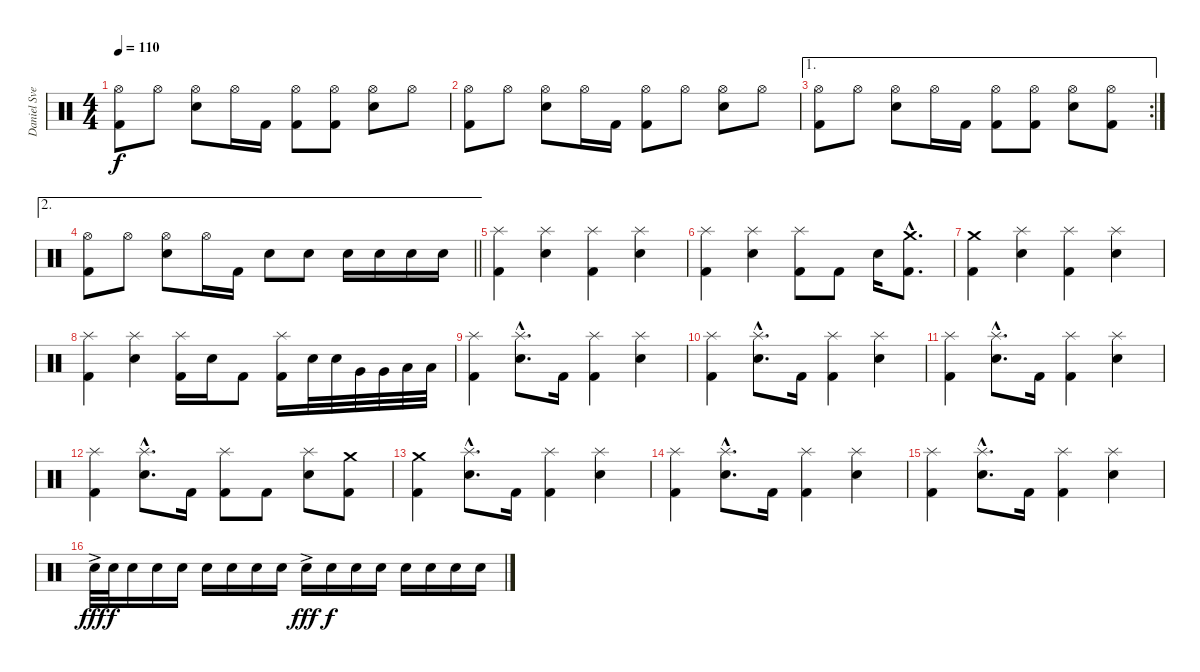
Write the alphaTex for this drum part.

\track ("Daniel Svensson" "Daniel Sve") {instrument percussion}
\staff {score}
\articulation defaults
\ts (4 4)
\tempo 110
\clef neutral
\ks c
("Hi-Hat (open)" "Kick (hit) 2").8{dy f} "Hi-Hat (open)".8 ("Hi-Hat (open)" "Electric Snare (hit)").8 "Hi-Hat (open)".16 "Kick (hit) 2".16 ("Hi-Hat (open)" "Kick (hit) 2").8 ("Hi-Hat (open)" "Kick (hit) 2").8 ("Hi-Hat (open)" "Electric Snare (hit)").8 "Hi-Hat (open)".8 |
("Hi-Hat (open)" "Kick (hit) 2").8 "Hi-Hat (open)".8 ("Hi-Hat (open)" "Electric Snare (hit)").8 "Hi-Hat (open)".16 "Kick (hit) 2".16 ("Hi-Hat (open)" "Kick (hit) 2").8 "Hi-Hat (open)".8 ("Hi-Hat (open)" "Electric Snare (hit)").8 "Hi-Hat (open)".8 |
\ae 1
\rc 2
("Hi-Hat (open)" "Kick (hit) 2").8 "Hi-Hat (open)".8 ("Hi-Hat (open)" "Electric Snare (hit)").8 "Hi-Hat (open)".16 "Kick (hit) 2".16 ("Hi-Hat (open)" "Kick (hit) 2").8 ("Hi-Hat (open)" "Kick (hit) 2").8 ("Hi-Hat (open)" "Electric Snare (hit)").8 ("Hi-Hat (open)" "Kick (hit) 2").8 |
\ae 2
\barLineRight lightlight
("Hi-Hat (open)" "Kick (hit) 2").8 "Hi-Hat (open)".8 ("Hi-Hat (open)" "Electric Snare (hit)").8 "Hi-Hat (open)".16 "Kick (hit) 2".16 "Electric Snare (hit)".8 "Electric Snare (hit)".8 "Electric Snare (hit)".16 "Electric Snare (hit)".16 "Electric Snare (hit)".16 "Electric Snare (hit)".16 |
("Splash (hit)" "Kick (hit) 2").4 ("Splash (hit)" "Snare (hit) 2").4 ("Splash (hit)" "Kick (hit) 2").4 ("Splash (hit)" "Snare (hit) 2").4 |
("Splash (hit)" "Kick (hit) 2").4 ("Splash (hit)" "Snare (hit) 2").4 ("Splash (hit)" "Kick (hit) 2").8 "Kick (hit) 2".8 "Snare (hit) 2".16 ("Crash medium (hit)"{hac} "Kick (hit) 2"{hac}).8{d} |
("Crash medium (hit)" "Kick (hit) 2").4 ("Splash (hit)" "Snare (hit) 2").4 ("Splash (hit)" "Kick (hit) 2").4 ("Splash (hit)" "Snare (hit) 2").4 |
("Splash (hit)" "Kick (hit) 2").4 ("Splash (hit)" "Snare (hit) 2").4 ("Splash (hit)" "Kick (hit) 2").16 "Snare (hit) 2".16 "Kick (hit) 2".8 ("Splash (hit)" "Kick (hit) 2").16 "Electric Snare (hit)".32 "Electric Snare (hit)".32 "Very Low Tom (hit)".32 "Very Low Tom (hit)".32 "Low Floor Tom (hit)".32 "Low Floor Tom (hit)".32 |
("Splash (hit)" "Kick (hit) 2").4 ("Splash (hit)"{hac} "Snare (hit) 2"{hac}).8{d} "Kick (hit) 2".16 ("Splash (hit)" "Kick (hit) 2").4 ("Splash (hit)" "Snare (hit) 2").4 |
("Splash (hit)" "Kick (hit) 2").4 ("Splash (hit)"{hac} "Snare (hit) 2"{hac}).8{d} "Kick (hit) 2".16 ("Splash (hit)" "Kick (hit) 2").4 ("Splash (hit)" "Snare (hit) 2").4 |
("Splash (hit)" "Kick (hit) 2").4 ("Splash (hit)"{hac} "Snare (hit) 2"{hac}).8{d} "Kick (hit) 2".16 ("Splash (hit)" "Kick (hit) 2").4 ("Splash (hit)" "Snare (hit) 2").4 |
("Splash (hit)" "Kick (hit) 2").4 ("Splash (hit)"{hac} "Snare (hit) 2"{hac}).8{d} "Kick (hit) 2".16 ("Splash (hit)" "Kick (hit) 2").8 "Kick (hit) 2".8 ("Splash (hit)" "Snare (hit) 2").8 ("Crash medium (hit)" "Kick (hit) 2").8 |
("Crash medium (hit)" "Kick (hit) 2").4 ("Splash (hit)"{hac} "Snare (hit) 2"{hac}).8{d} "Kick (hit) 2".16 ("Splash (hit)" "Kick (hit) 2").4 ("Splash (hit)" "Snare (hit) 2").4 |
("Splash (hit)" "Kick (hit) 2").4 ("Splash (hit)"{hac} "Snare (hit) 2"{hac}).8{d} "Kick (hit) 2".16 ("Splash (hit)" "Kick (hit) 2").4 ("Splash (hit)" "Snare (hit) 2").4 |
("Splash (hit)" "Kick (hit) 2").4 ("Splash (hit)"{hac} "Snare (hit) 2"{hac}).8{d} "Kick (hit) 2".16 ("Splash (hit)" "Kick (hit) 2").4 ("Splash (hit)" "Snare (hit) 2").4 |
"Snare (hit) 2"{ac}.32{dy fff} "Snare (hit) 2".32{dy f} "Snare (hit) 2".16 "Snare (hit) 2".16 "Snare (hit) 2".16 "Snare (hit) 2".16 "Snare (hit) 2".16 "Snare (hit) 2".16 "Snare (hit) 2".16 "Snare (hit) 2"{ac}.16{dy fff} "Snare (hit) 2".16{dy f} "Snare (hit) 2".16 "Snare (hit) 2".16 "Snare (hit) 2".16 "Snare (hit) 2".16 "Snare (hit) 2".16 "Snare (hit) 2".16
